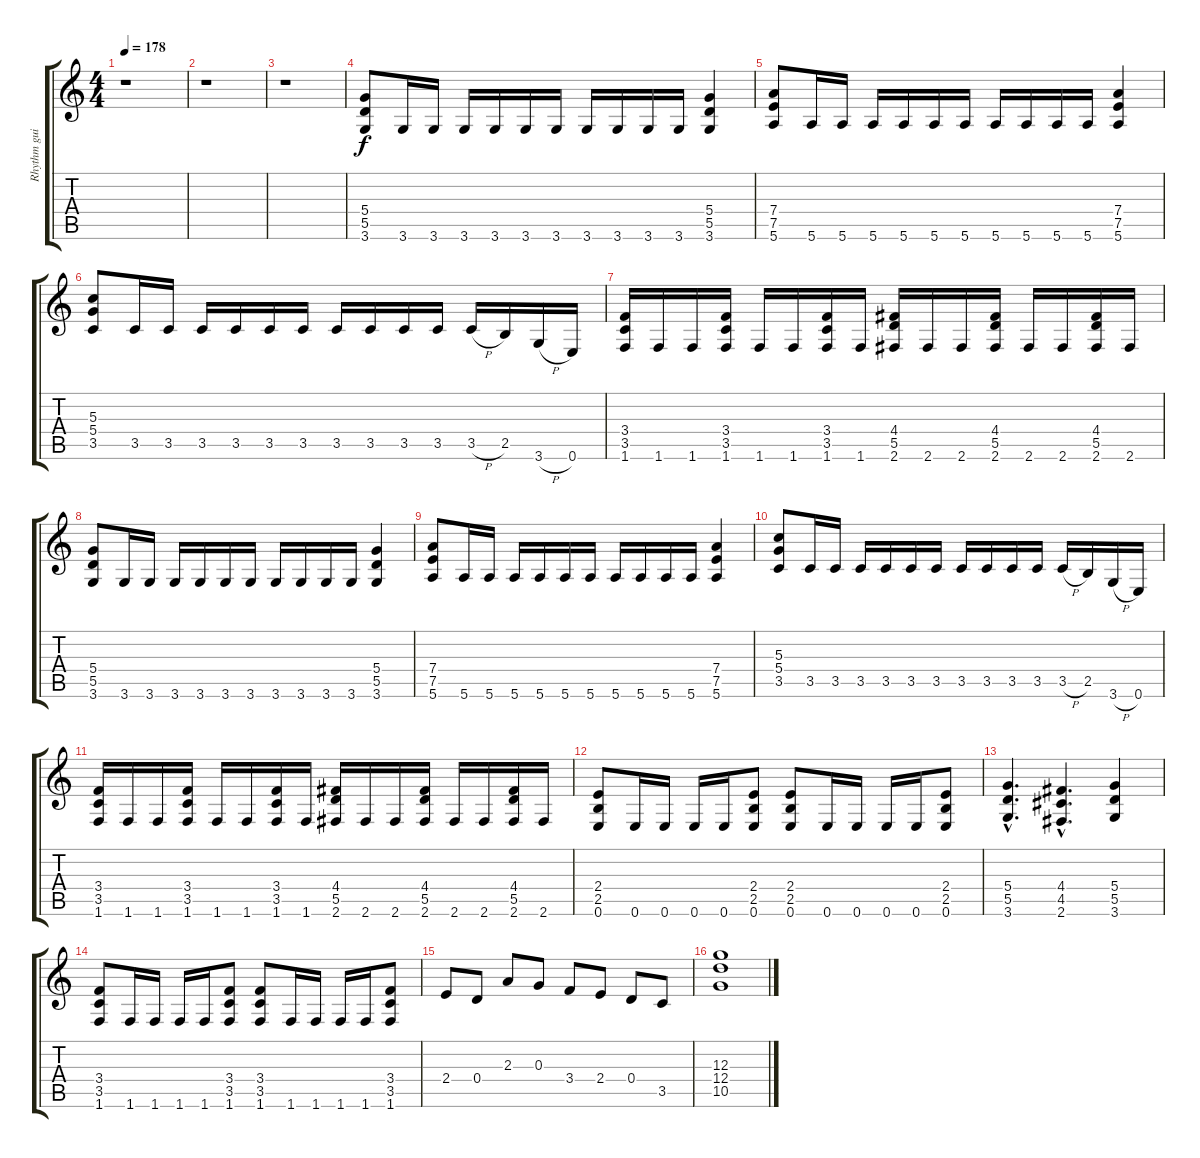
\track ("Rhythm guitar right" "Rhythm gui") {instrument overdrivenguitar}
\staff {score tabs}
\tuning (E4 B3 G3 D3 A2 E2) {hide}
\ts (4 4)
\tempo 178
\clef g2
\ks c
r.1{dy f} |
r.1 |
r.1 |
(5.4 5.5 3.6).8 3.6.16 3.6.16 3.6.16 3.6.16 3.6.16 3.6.16 3.6.16 3.6.16 3.6.16 3.6.16 (5.4 5.5 3.6).4 |
(7.4 7.5 5.6).8 5.6.16 5.6.16 5.6.16 5.6.16 5.6.16 5.6.16 5.6.16 5.6.16 5.6.16 5.6.16 (7.4 7.5 5.6).4 |
(5.3 5.4 3.5).8 3.5.16 3.5.16 3.5.16 3.5.16 3.5.16 3.5.16 3.5.16 3.5.16 3.5.16 3.5.16 3.5{h}.16 2.5.16 3.6{h}.16 0.6.16 |
(3.4 3.5 1.6).16 1.6.16 1.6.16 (3.4 3.5 1.6).16 1.6.16 1.6.16 (3.4 3.5 1.6).16 1.6.16 (4.4 5.5 2.6).16 2.6.16 2.6.16 (4.4 5.5 2.6).16 2.6.16 2.6.16 (4.4 5.5 2.6).16 2.6.16 |
(5.4 5.5 3.6).8 3.6.16 3.6.16 3.6.16 3.6.16 3.6.16 3.6.16 3.6.16 3.6.16 3.6.16 3.6.16 (5.4 5.5 3.6).4 |
(7.4 7.5 5.6).8 5.6.16 5.6.16 5.6.16 5.6.16 5.6.16 5.6.16 5.6.16 5.6.16 5.6.16 5.6.16 (7.4 7.5 5.6).4 |
(5.3 5.4 3.5).8 3.5.16 3.5.16 3.5.16 3.5.16 3.5.16 3.5.16 3.5.16 3.5.16 3.5.16 3.5.16 3.5{h}.16 2.5.16 3.6{h}.16 0.6.16 |
(3.4 3.5 1.6).16 1.6.16 1.6.16 (3.4 3.5 1.6).16 1.6.16 1.6.16 (3.4 3.5 1.6).16 1.6.16 (4.4 5.5 2.6).16 2.6.16 2.6.16 (4.4 5.5 2.6).16 2.6.16 2.6.16 (4.4 5.5 2.6).16 2.6.16 |
(2.4 2.5 0.6).8 0.6.16 0.6.16 0.6.16 0.6.16 (2.4 2.5 0.6).8 (2.4 2.5 0.6).8 0.6.16 0.6.16 0.6.16 0.6.16 (2.4 2.5 0.6).8 |
(5.4{hac} 5.5{hac} 3.6{hac}).4{d} (4.4{hac} 4.5{hac} 2.6{hac}).4{d} (5.4 5.5 3.6).4 |
(3.4 3.5 1.6).8 1.6.16 1.6.16 1.6.16 1.6.16 (3.4 3.5 1.6).8 (3.4 3.5 1.6).8 1.6.16 1.6.16 1.6.16 1.6.16 (3.4 3.5 1.6).8 |
2.4.8 0.4.8 2.3.8 0.3.8 3.4.8 2.4.8 0.4.8 3.5.8 |
(12.3 12.4 10.5).1
